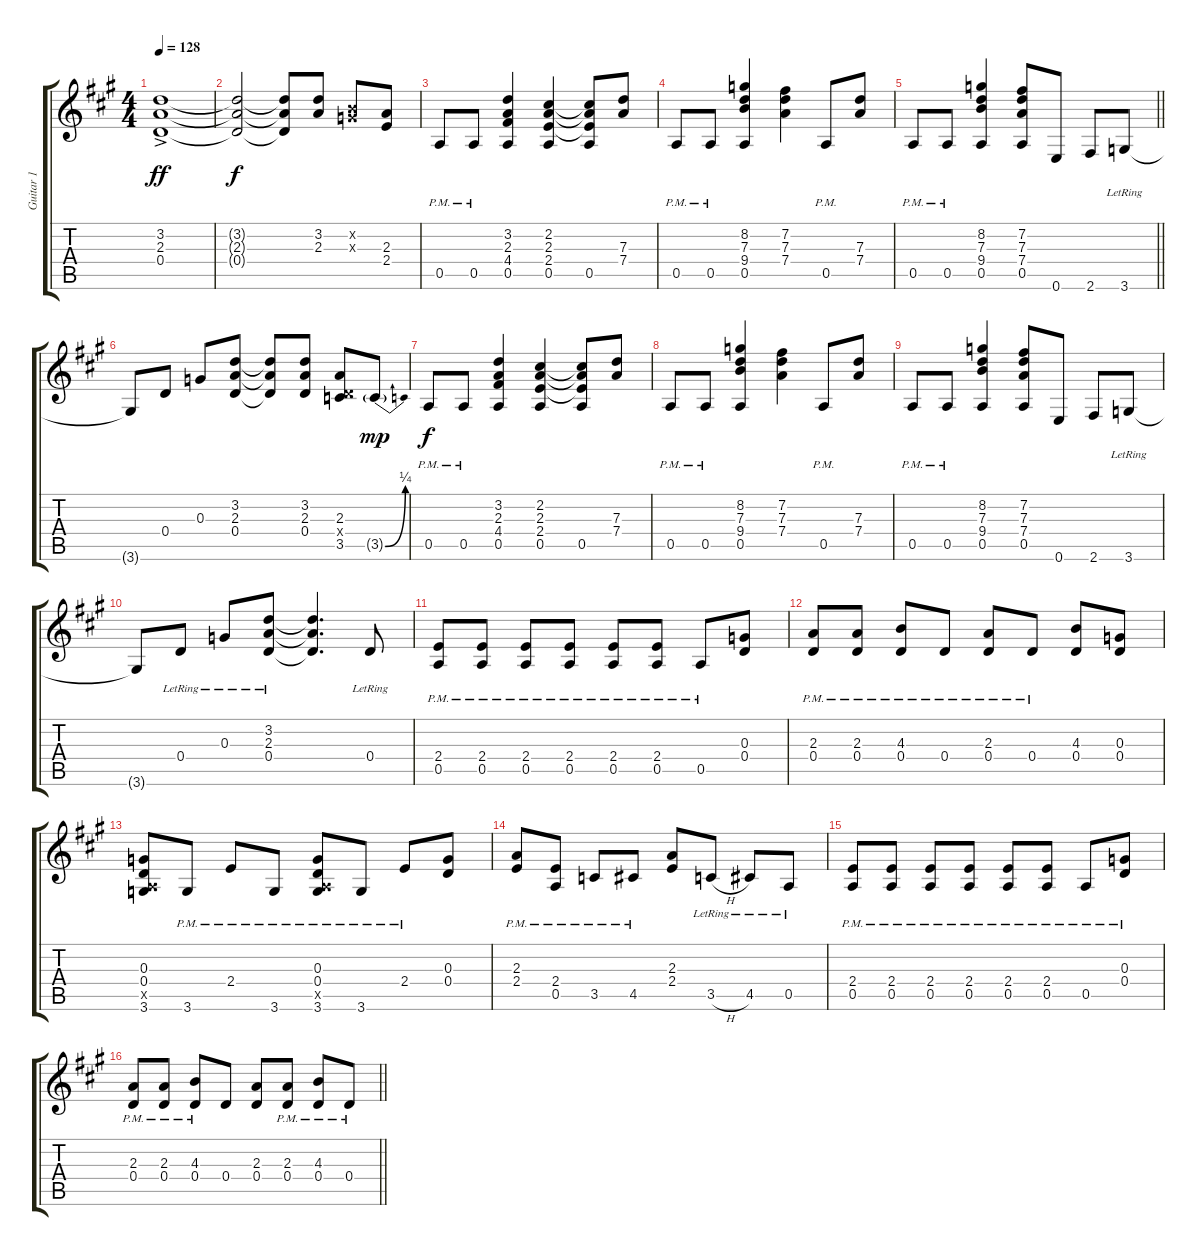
\track ("Guitar 1" "Guitar 1") {instrument electricguitarclean}
\staff {score tabs}
\tuning (E4 B3 G3 D3 A2 E2) {hide}
\ts (4 4)
\tempo 128
\clef g2
\ks a
(3.2{ac} 2.3{ac} 0.4{ac}).1{dy ff} |
(3.2{t} 2.3{t} 0.4{t}).2{dy f} (3.2{t} 2.3{t} 0.4{t}).8 (3.2 2.3).8 (0.2{x} 0.3{x}).8 (2.3 2.4).8 |
0.5{pm}.8 0.5{pm}.8 (3.2 2.3 4.4 0.5).4 (2.2 2.3 2.4 0.5).4 (2.2{t} 2.3{t} 2.4{t} 0.5).8 (7.3 7.4).8 |
0.5{pm}.8 0.5{pm}.8 (8.2 7.3 9.4 0.5).4 (7.2 7.3 7.4).4 0.5{pm}.8 (7.3 7.4).8 |
\barLineRight lightlight
0.5{pm}.8 0.5{pm}.8 (8.2 7.3 9.4 0.5).4 (7.2 7.3 7.4 0.5).8 0.6.8 2.6.8 3.6{lr}.8 |
3.6{t}.8 0.4.8 0.3.8 (3.2 2.3 0.4).8 (3.2{t} 2.3{t} 0.4{t}).8 (3.2 2.3 0.4).8 (2.3 0.4{x} 3.5).8 3.5{be (bend 0 0 60 1) g}.8{dy mp} |
0.5{pm}.8{dy f} 0.5{pm}.8 (3.2 2.3 4.4 0.5).4 (2.2 2.3 2.4 0.5).4 (2.2{t} 2.3{t} 2.4{t} 0.5).8 (7.3 7.4).8 |
0.5{pm}.8 0.5{pm}.8 (8.2 7.3 9.4 0.5).4 (7.2 7.3 7.4).4 0.5{pm}.8 (7.3 7.4).8 |
0.5{pm}.8 0.5{pm}.8 (8.2 7.3 9.4 0.5).4 (7.2 7.3 7.4 0.5).8 0.6.8 2.6.8 3.6{lr}.8 |
3.6{t}.8 0.4{lr}.8 0.3{lr}.8 (3.2{lr} 2.3{lr} 0.4{lr}).8 (3.2{t} 2.3{t} 0.4{t}).4{d} 0.4{lr}.8 |
(2.4{pm} 0.5{pm}).8 (2.4{pm} 0.5{pm}).8 (2.4{pm} 0.5{pm}).8 (2.4{pm} 0.5{pm}).8 (2.4{pm} 0.5{pm}).8 (2.4{pm} 0.5{pm}).8 0.5{pm}.8 (0.3 0.4).8 |
(2.3{pm} 0.4{pm}).8 (2.3{pm} 0.4{pm}).8 (4.3{pm} 0.4{pm}).8 0.4{pm}.8 (2.3{pm} 0.4{pm}).8 0.4{pm}.8 (4.3 0.4).8 (0.3 0.4).8 |
(0.3 0.4 0.5{x} 3.6).8 3.6{pm}.8 2.4{pm}.8 3.6{pm}.8 (0.3{pm} 0.4{pm} 0.5{pm x} 3.6{pm}).8 3.6{pm}.8 2.4{pm}.8 (0.3 0.4).8 |
(2.3{pm} 2.4{pm}).8 (2.4{pm} 0.5{pm}).8 3.5{pm}.8 4.5{pm}.8 (2.3 2.4).8 3.5{h lr}.8 4.5{lr}.8 0.5{lr}.8 |
(2.4{pm} 0.5{pm}).8 (2.4{pm} 0.5{pm}).8 (2.4{pm} 0.5{pm}).8 (2.4{pm} 0.5{pm}).8 (2.4{pm} 0.5{pm}).8 (2.4{pm} 0.5{pm}).8 0.5{pm}.8 (0.3{pm} 0.4{pm}).8 |
\barLineRight lightlight
(2.3{pm} 0.4{pm}).8 (2.3{pm} 0.4{pm}).8 (4.3{pm} 0.4{pm}).8 0.4.8 (2.3 0.4).8 (2.3{pm} 0.4{pm}).8 (4.3{pm} 0.4{pm}).8 0.4{pm}.8
